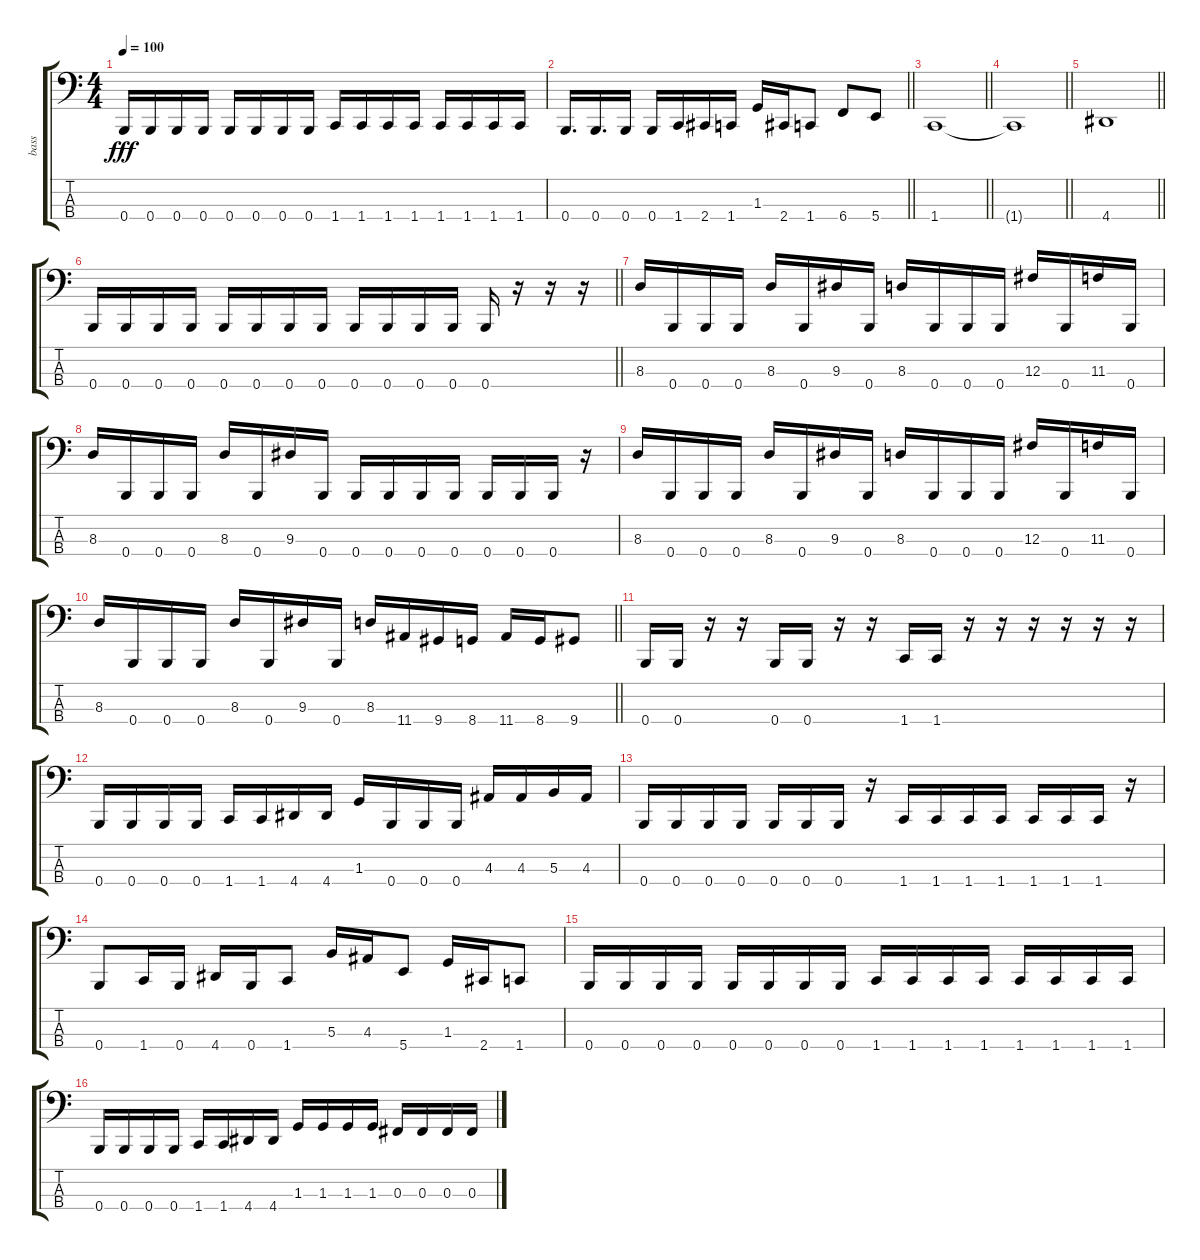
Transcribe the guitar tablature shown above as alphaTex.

\track ("bass" "bass") {instrument electricbasspick}
\staff {score tabs}
\tuning (E2 B1 Gb1 B0) {hide}
\ts (4 4)
\tempo 100
\clef f4
\ks c
0.4.16{dy fff} 0.4.16 0.4.16 0.4.16 0.4.16 0.4.16 0.4.16 0.4.16 1.4.16 1.4.16 1.4.16 1.4.16 1.4.16 1.4.16 1.4.16 1.4.16 |
\barLineRight lightlight
0.4.16{d} 0.4.16{d} 0.4.16 0.4.16 1.4.16 2.4.16 1.4.16 1.3.16 2.4.16 1.4.8 6.4.8 5.4.8 |
\section ("" "")
\barLineRight lightlight
1.4.1 |
\barLineRight lightlight
1.4{t}.1 |
\barLineRight lightlight
4.4.1 |
\barLineRight lightlight
0.4.16 0.4.16 0.4.16 0.4.16 0.4.16 0.4.16 0.4.16 0.4.16 0.4.16 0.4.16 0.4.16 0.4.16 0.4.16 r.16 r.16 r.16 |
8.3.16 0.4.16 0.4.16 0.4.16 8.3.16 0.4.16 9.3.16 0.4.16 8.3.16 0.4.16 0.4.16 0.4.16 12.3.16 0.4.16 11.3.16 0.4.16 |
8.3.16 0.4.16 0.4.16 0.4.16 8.3.16 0.4.16 9.3.16 0.4.16 0.4.16 0.4.16 0.4.16 0.4.16 0.4.16 0.4.16 0.4.16 r.16 |
8.3.16 0.4.16 0.4.16 0.4.16 8.3.16 0.4.16 9.3.16 0.4.16 8.3.16 0.4.16 0.4.16 0.4.16 12.3.16 0.4.16 11.3.16 0.4.16 |
\barLineRight lightlight
8.3.16 0.4.16 0.4.16 0.4.16 8.3.16 0.4.16 9.3.16 0.4.16 8.3.16 11.4.16 9.4.16 8.4.16 11.4.16 8.4.16 9.4.8 |
\section ("" "")
0.4.16 0.4.16 r.16 r.16 0.4.16 0.4.16 r.16 r.16 1.4.16 1.4.16 r.16 r.16 r.16 r.16 r.16 r.16 |
0.4.16 0.4.16 0.4.16 0.4.16 1.4.16 1.4.16 4.4.16 4.4.16 1.3.16 0.4.16 0.4.16 0.4.16 4.3.16 4.3.16 5.3.16 4.3.16 |
0.4.16 0.4.16 0.4.16 0.4.16 0.4.16 0.4.16 0.4.16 r.16 1.4.16 1.4.16 1.4.16 1.4.16 1.4.16 1.4.16 1.4.16 r.16 |
0.4.8 1.4.16 0.4.16 4.4.16 0.4.16 1.4.8 5.3.16 4.3.16 5.4.8 1.3.16 2.4.16 1.4.8 |
0.4.16 0.4.16 0.4.16 0.4.16 0.4.16 0.4.16 0.4.16 0.4.16 1.4.16 1.4.16 1.4.16 1.4.16 1.4.16 1.4.16 1.4.16 1.4.16 |
0.4.16 0.4.16 0.4.16 0.4.16 1.4.16 1.4.16 4.4.16 4.4.16 1.3.16 1.3.16 1.3.16 1.3.16 0.3.16 0.3.16 0.3.16 0.3.16
